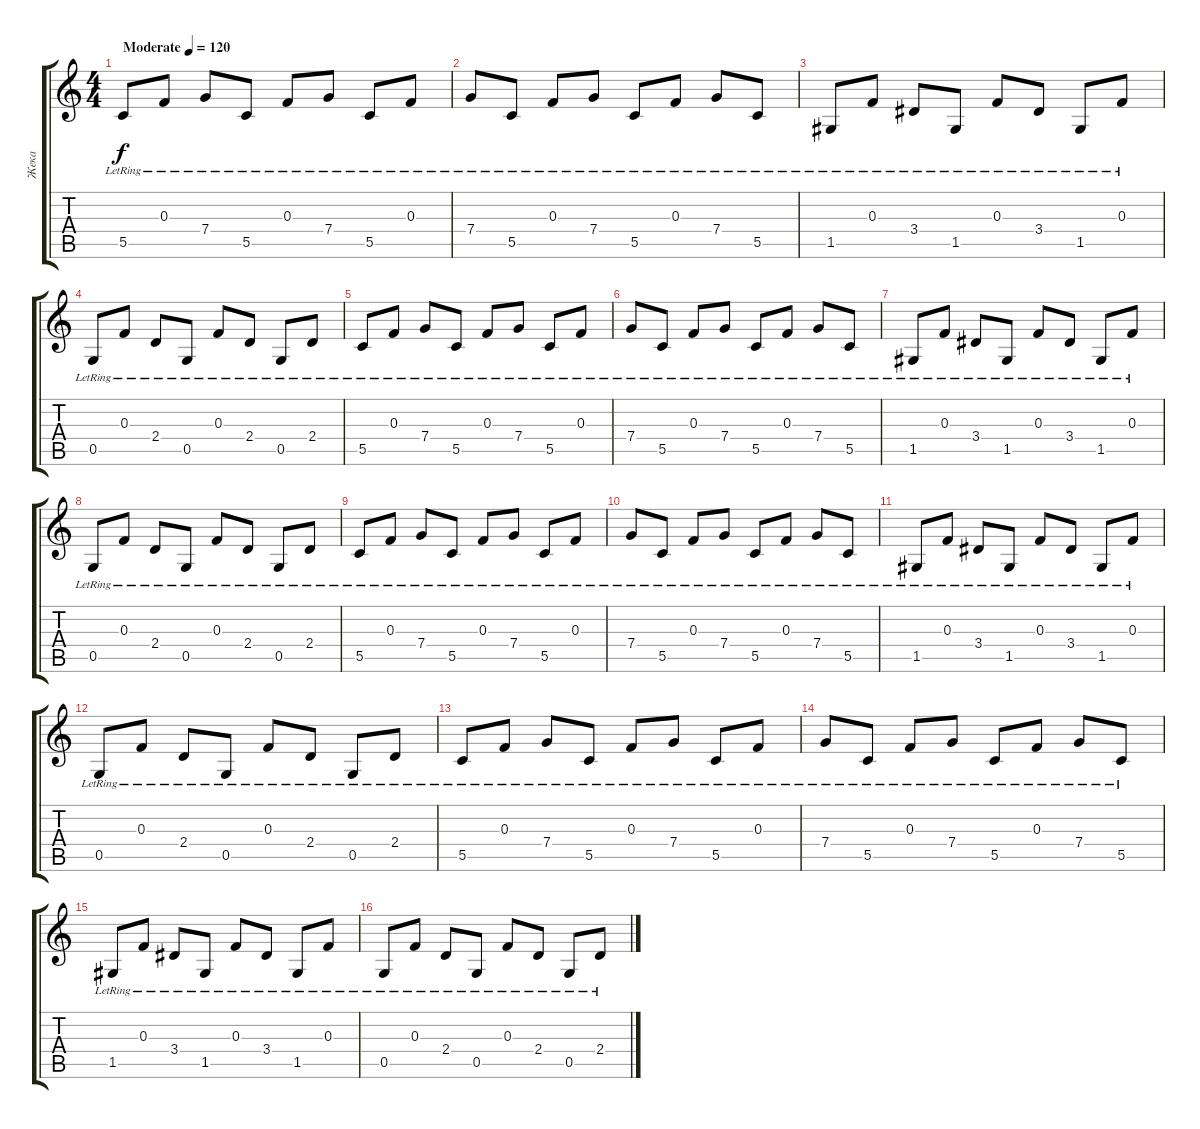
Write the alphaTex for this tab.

\track ("Жека" "Жека") {instrument electricguitarclean}
\staff {score tabs}
\tuning (D4 A3 F3 C3 G2 C2) {hide}
\ts (4 4)
\tempo (120 "Moderate")
\clef g2
\ks c
5.5{lr}.8{dy f instrument electricguitarclean} 0.3{lr}.8 7.4{lr}.8 5.5{lr}.8 0.3{lr}.8 7.4{lr}.8 5.5{lr}.8 0.3{lr}.8 |
7.4{lr}.8 5.5{lr}.8 0.3{lr}.8 7.4{lr}.8 5.5{lr}.8 0.3{lr}.8 7.4{lr}.8 5.5{lr}.8 |
1.5{lr}.8 0.3{lr}.8 3.4{lr}.8 1.5{lr}.8 0.3{lr}.8 3.4{lr}.8 1.5{lr}.8 0.3{lr}.8 |
0.5{lr}.8 0.3{lr}.8 2.4{lr}.8 0.5{lr}.8 0.3{lr}.8 2.4{lr}.8 0.5{lr}.8 2.4{lr}.8 |
5.5{lr}.8 0.3{lr}.8 7.4{lr}.8 5.5{lr}.8 0.3{lr}.8 7.4{lr}.8 5.5{lr}.8 0.3{lr}.8 |
7.4{lr}.8 5.5{lr}.8 0.3{lr}.8 7.4{lr}.8 5.5{lr}.8 0.3{lr}.8 7.4{lr}.8 5.5{lr}.8 |
1.5{lr}.8 0.3{lr}.8 3.4{lr}.8 1.5{lr}.8 0.3{lr}.8 3.4{lr}.8 1.5{lr}.8 0.3{lr}.8 |
0.5{lr}.8 0.3{lr}.8 2.4{lr}.8 0.5{lr}.8 0.3{lr}.8 2.4{lr}.8 0.5{lr}.8 2.4{lr}.8 |
5.5{lr}.8 0.3{lr}.8 7.4{lr}.8 5.5{lr}.8 0.3{lr}.8 7.4{lr}.8 5.5{lr}.8 0.3{lr}.8 |
7.4{lr}.8 5.5{lr}.8 0.3{lr}.8 7.4{lr}.8 5.5{lr}.8 0.3{lr}.8 7.4{lr}.8 5.5{lr}.8 |
1.5{lr}.8 0.3{lr}.8 3.4{lr}.8 1.5{lr}.8 0.3{lr}.8 3.4{lr}.8 1.5{lr}.8 0.3{lr}.8 |
0.5{lr}.8 0.3{lr}.8 2.4{lr}.8 0.5{lr}.8 0.3{lr}.8 2.4{lr}.8 0.5{lr}.8 2.4{lr}.8 |
5.5{lr}.8 0.3{lr}.8 7.4{lr}.8 5.5{lr}.8 0.3{lr}.8 7.4{lr}.8 5.5{lr}.8 0.3{lr}.8 |
7.4{lr}.8 5.5{lr}.8 0.3{lr}.8 7.4{lr}.8 5.5{lr}.8 0.3{lr}.8 7.4{lr}.8 5.5{lr}.8 |
1.5{lr}.8 0.3{lr}.8 3.4{lr}.8 1.5{lr}.8 0.3{lr}.8 3.4{lr}.8 1.5{lr}.8 0.3{lr}.8 |
0.5{lr}.8 0.3{lr}.8 2.4{lr}.8 0.5{lr}.8 0.3{lr}.8 2.4{lr}.8 0.5{lr}.8 2.4{lr}.8
